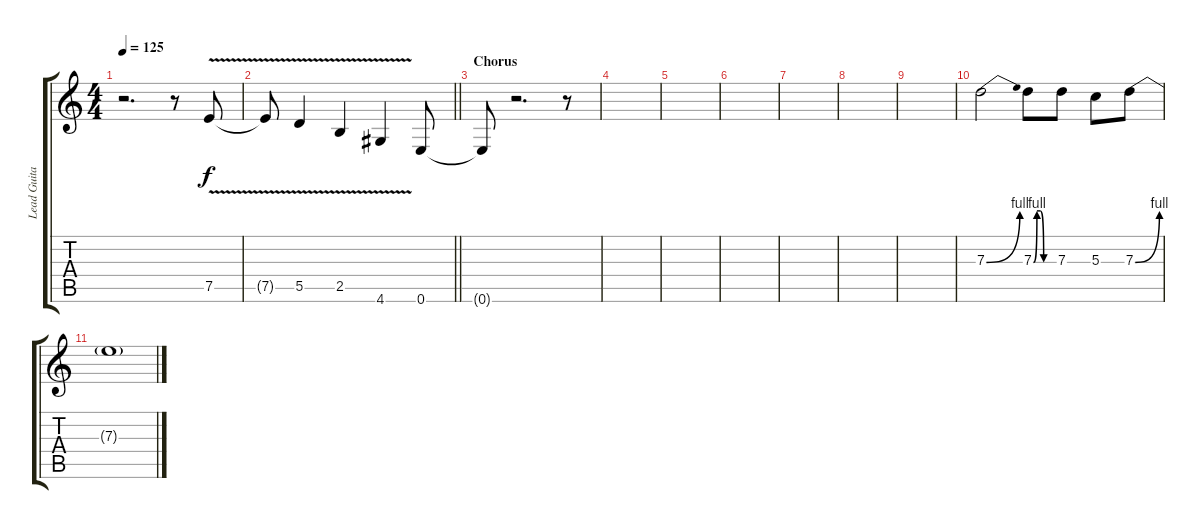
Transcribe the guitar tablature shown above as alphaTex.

\track ("Lead Guitar 1" "Lead Guita") {instrument distortionguitar}
\staff {score tabs}
\tuning (E4 B3 G3 D3 A2 E2) {hide}
\ts (4 4)
\tempo 125
\clef g2
\ks c
r.2{d dy f} r.8 7.5{v}.8 |
\barLineRight lightlight
7.5{t}.8 5.5{v}.4 2.5{v}.4 4.6{v}.4 0.6.8 |
\section ("" "Chorus")
0.6{t}.8 r.2{d} r.8 |
|
|
|
|
|
|
7.3{be (bend 0 0 60 4)}.2 7.3{be (custom 0 0 10 4 20 4 30 0 60 0)}.8 7.3.8 5.3.8 7.3{be (bend 0 0 60 4)}.8 |
7.3{t}.1
